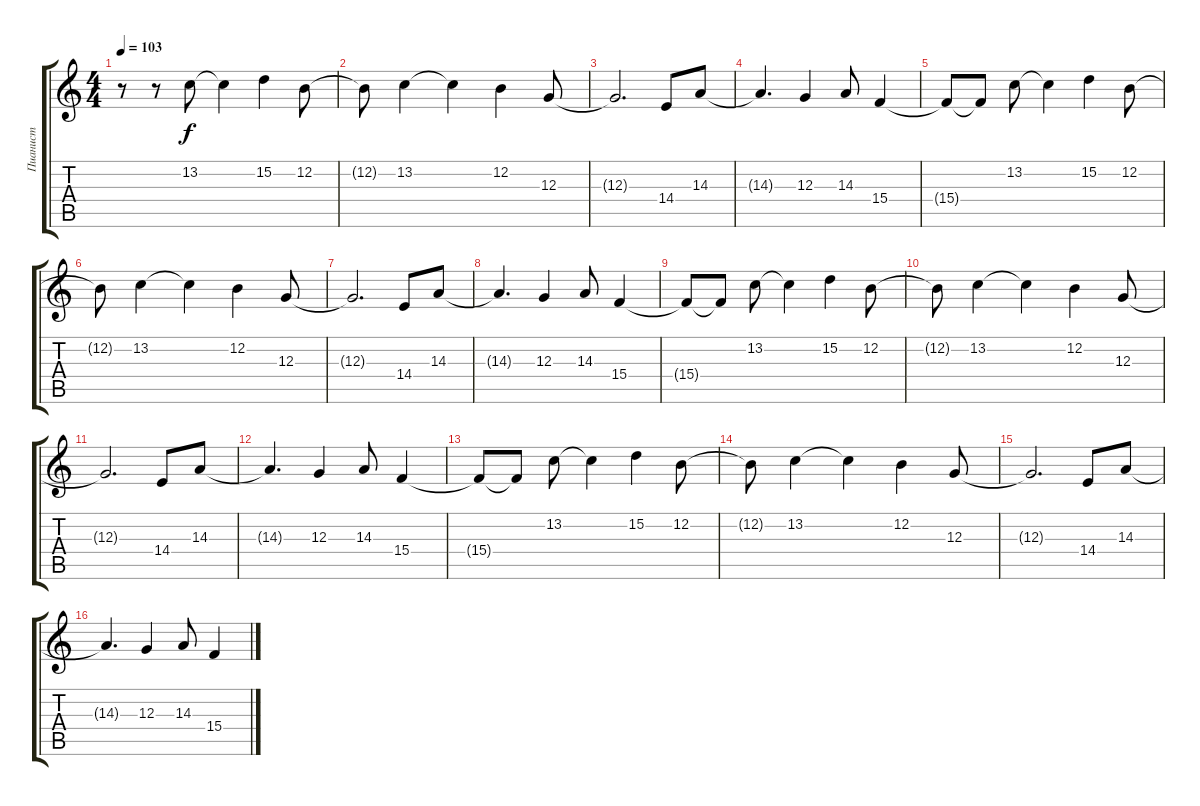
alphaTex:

\track ("Пианист" "Пианист") {instrument synthstrings2}
\staff {score tabs}
\tuning (E4 B3 G3 D3 A2 D2) {hide}
\ts (4 4)
\tempo 103
\clef g2
\ks c
r.8{dy f} r.8 13.2.8 13.2{t}.4 15.2.4 12.2.8 |
12.2{t}.8 13.2.4 13.2{t}.4 12.2.4 12.3.8 |
12.3{t}.2{d} 14.4.8 14.3.8 |
14.3{t}.4{d} 12.3.4 14.3.8 15.4.4 |
15.4{t}.8 15.4{t}.8 13.2.8 13.2{t}.4 15.2.4 12.2.8 |
12.2{t}.8 13.2.4 13.2{t}.4 12.2.4 12.3.8 |
12.3{t}.2{d} 14.4.8 14.3.8 |
14.3{t}.4{d} 12.3.4 14.3.8 15.4.4 |
15.4{t}.8 15.4{t}.8 13.2.8 13.2{t}.4 15.2.4 12.2.8 |
12.2{t}.8 13.2.4 13.2{t}.4 12.2.4 12.3.8 |
12.3{t}.2{d} 14.4.8 14.3.8 |
14.3{t}.4{d} 12.3.4 14.3.8 15.4.4 |
15.4{t}.8 15.4{t}.8 13.2.8 13.2{t}.4 15.2.4 12.2.8 |
12.2{t}.8 13.2.4 13.2{t}.4 12.2.4 12.3.8 |
12.3{t}.2{d} 14.4.8 14.3.8 |
14.3{t}.4{d} 12.3.4 14.3.8 15.4.4
